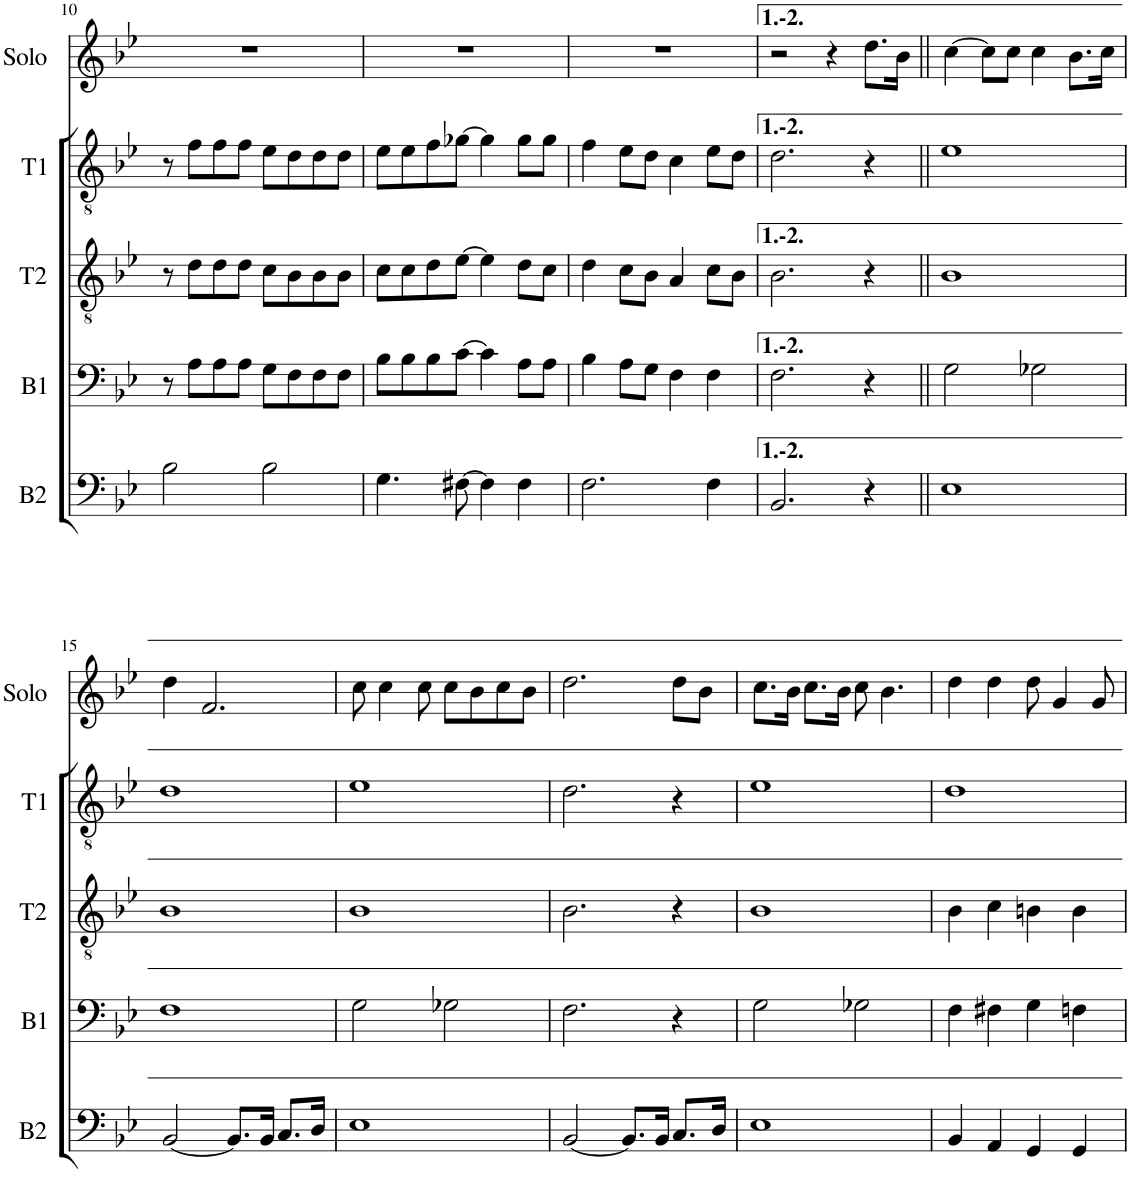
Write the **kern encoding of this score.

**kern	**kern	**kern	**kern	**kern
*part5	*part4	*part3	*part2	*part1
*staff5	*staff4	*staff3	*staff2	*staff1
*I"Bas 2	*I"Bas 1	*I"Tenor 2	*I"Tenor 1	*I"Solo
*I'B2	*I'B1	*I'T2	*I'T1	*I'Solo
!!LO:PB:g=z
*clefF4	*clefF4	*clefGv2	*clefGv2	*clefG2
*k[b-e-]	*k[b-e-]	*k[b-e-]	*k[b-e-]	*k[b-e-]
*M4/4	*M4/4	*M4/4	*M4/4	*M4/4
*met(c)	*met(c)	*met(c)	*met(c)	*met(c)
=10	=10	=10	=10	=10
2B-\	8r	8r	8r	1r
.	8A\L	8d\L	8f\L	.
.	8A\	8d\	8f\	.
.	8A\J	8d\J	8f\J	.
2B-\	8G\L	8c\L	8e-\L	.
.	8F\	8B-\	8d\	.
.	8F\	8B-\	8d\	.
.	8F\J	8B-\J	8d\J	.
=11	=11	=11	=11	=11
4.G\	8B-\L	8c\L	8e-\L	1r
.	8B-\	8c\	8e-\	.
.	8B-\	8d\	8f\	.
[8F#X\	[8c\J	[8e-\J	[8g-X\J	.
4F#\]	4c\]	4e-\]	4g-\]	.
4F#\	8A\L	8d\L	8g-\L	.
.	8A\J	8c\J	8g-\J	.
=12	=12	=12	=12	=12
2.F\	4B-\	4d\	4f\	1r
.	8A\L	8c\L	8e-\L	.
.	8G\J	8B-\J	8d\J	.
.	4F\	4A/	4c\	.
4F\	4F\	8c\L	8e-\L	.
.	.	8B-\J	8d\J	.
=13	=13	=13	=13	=13
2.BB-/	2.F\	2.B-\	2.d\	2r
.	.	.	.	4r
4r	4r	4r	4r	8.dd\L
.	.	.	.	16b-\Jk
=14||	=14||	=14||	=14||	=14||
1E-	2G\	1B-	1e-	[4cc\
.	.	.	.	8cc\L]
.	.	.	.	8cc\J
.	2G-X\	.	.	4cc\
.	.	.	.	8.b-\L
.	.	.	.	16cc\Jk
!!LO:LB:g=z
=15	=15	=15	=15	=15
[2BB-/	1F	1B-	1d	4dd\
.	.	.	.	2.f/
8.BB-/L]	.	.	.	.
16BB-/Jk	.	.	.	.
8.C/L	.	.	.	.
16D/Jk	.	.	.	.
=16	=16	=16	=16	=16
1E-	2G\	1B-	1e-	8cc\
.	.	.	.	4cc\
.	.	.	.	8cc\
.	2G-X\	.	.	8cc\L
.	.	.	.	8b-\
.	.	.	.	8cc\
.	.	.	.	8b-\J
=17	=17	=17	=17	=17
[2BB-/	2.F\	2.B-\	2.d\	2.dd\
8.BB-/L]	.	.	.	.
16BB-/Jk	.	.	.	.
8.C/L	4r	4r	4r	8dd\L
.	.	.	.	8b-\J
16D/Jk	.	.	.	.
=18	=18	=18	=18	=18
1E-	2G\	1B-	1e-	8.cc\L
.	.	.	.	16b-\Jk
.	.	.	.	8.cc\L
.	.	.	.	16b-\Jk
.	2G-X\	.	.	8cc\
.	.	.	.	4.b-\
=19	=19	=19	=19	=19
4BB-/	4F\	4B-\	1d	4dd\
4AA/	4F#X\	4c\	.	4dd\
4GG/	4G\	4Bn\	.	8dd\
.	.	.	.	4g/
4GG/	4Fn\	4B\	.	.
.	.	.	.	8g/
=	=	=	=	=
*-	*-	*-	*-	*-
